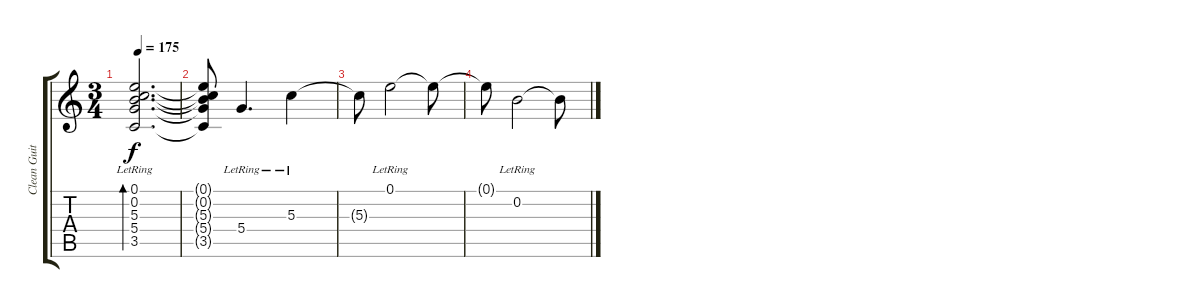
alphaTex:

\track ("Clean Guitar" "Clean Guit") {instrument electricguitarjazz}
\staff {score tabs}
\tuning (E4 B3 G3 D3 A2 E2) {hide}
\ts (3 4)
\tempo 175
\clef g2
\ks c
(0.1{lr} 0.2{lr} 5.3{lr} 5.4{lr} 3.5{lr}).2{d bd 480 dy f} |
(0.1{t} 0.2{t} 5.3{t} 5.4{t} 3.5{t}).8 5.4{lr}.4{d} 5.3{lr}.4 |
5.3{t}.8 0.1{lr}.2 0.1{t}.8 |
0.1{t}.8 0.2{lr}.2 0.2{t}.8
